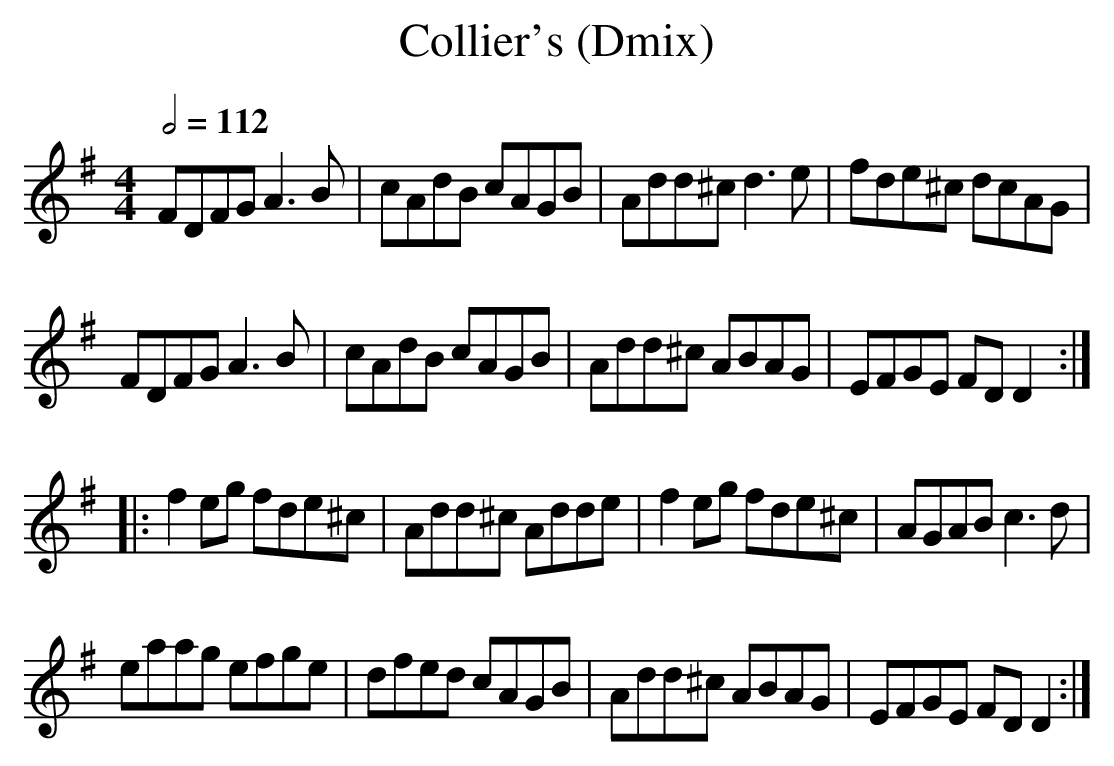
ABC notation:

X:1
T:Collier's (Dmix)
Q:1/2=112
M:4/4
L:1/8
K:Dmix
FDFG A3B|cAdB cAGB|Add^c d3e|fde^c dcAG|
FDFG A3B|cAdB cAGB|Add^c ABAG|EFGE FDD2:|
|:f2eg fde^c|Add^c Adde|f2eg fde^c|AGAB c3d|
eaag efge|dfed cAGB|Add^c ABAG|EFGE FDD2:|
